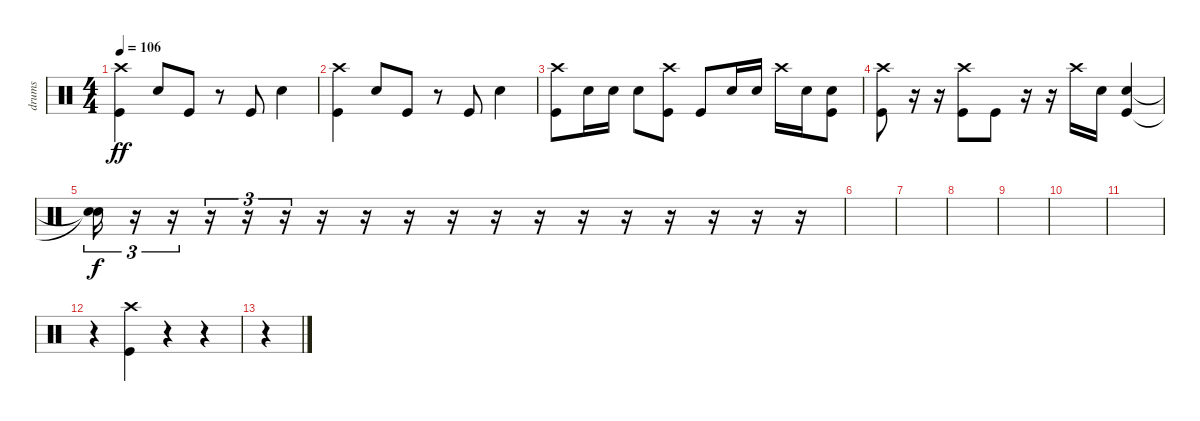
\track ("drums" "drums") {instrument percussion}
\staff {score}
\articulation defaults
\ts (4 4)
\tempo 106
\clef neutral
\ks c
("Crash high (hit)" "Kick (hit)").4{dy ff} "Snare (hit) 2".8 "Kick (hit)".8 r.8 "Kick (hit)".8 "Snare (hit) 2".4 |
("Crash high (hit)" "Kick (hit)").4 "Snare (hit) 2".8 "Kick (hit)".8 r.8 "Kick (hit)".8 "Snare (hit) 2".4 |
("Crash high (hit)" "Kick (hit)").8 "Snare (hit) 2".16 "Snare (hit) 2".16 "Snare (hit) 2".8 ("Crash high (hit)" "Kick (hit)").8 "Kick (hit)".8 "Snare (hit) 2".16 "Snare (hit) 2".16 "Crash high (hit)".16 "Snare (hit) 2".16 ("Snare (hit) 2" "Kick (hit)").8 |
("Crash high (hit)" "Kick (hit)").8 r.16 r.16 ("Crash high (hit)" "Kick (hit)").8 "Kick (hit)".8 r.16 r.16 "Crash high (hit)".16 "Snare (hit) 2".16 ("Snare (hit) 2" "Kick (hit)").4 |
("Snare (hit)"{t} "Snare (hit)"{t}).16{tu (3 2) dy f} r.16{tu (3 2)} r.16{tu (3 2)} r.16{tu (3 2)} r.16{tu (3 2)} r.16{tu (3 2)} r.16 r.16 r.16 r.16 r.16 r.16 r.16 r.16 r.16 r.16 r.16 r.16 |
|
|
|
|
|
|
r.4 ("Crash high (hit)" "Kick (hit)").4 r.4 r.4 |
r.4
